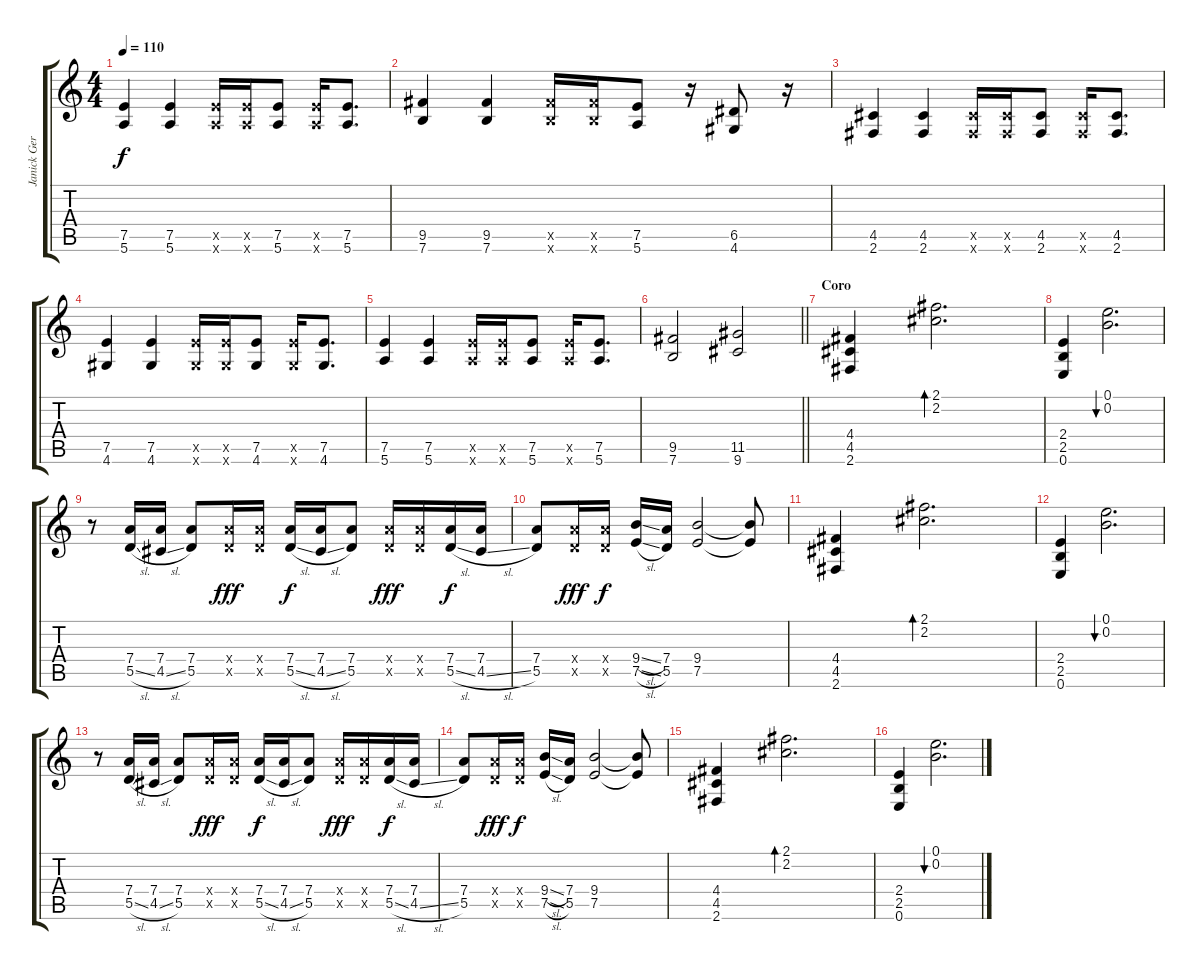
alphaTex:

\track ("Janick Gers" "Janick Ger") {instrument distortionguitar}
\staff {score tabs}
\tuning (E4 B3 G3 D3 A2 E2) {hide}
\ts (4 4)
\tempo 110
\clef g2
\ks c
(7.5 5.6).4{dy f} (7.5 5.6).4 (7.5{x} 5.6{x}).16 (7.5{x} 5.6{x}).16 (7.5 5.6).8 (7.5{x} 5.6{x}).16 (7.5 5.6).8{d} |
(9.5 7.6).4 (9.5 7.6).4 (9.5{x} 7.6{x}).16 (9.5{x} 7.6{x}).16 (7.5 5.6).8 r.16 (6.5 4.6).8 r.16 |
(4.5 2.6).4 (4.5 2.6).4 (4.5{x} 2.6{x}).16 (4.5{x} 2.6{x}).16 (4.5 2.6).8 (4.5{x} 2.6{x}).16 (4.5 2.6).8{d} |
(7.5 4.6).4 (7.5 4.6).4 (7.5{x} 4.6{x}).16 (7.5{x} 4.6{x}).16 (7.5 4.6).8 (7.5{x} 4.6{x}).16 (7.5 4.6).8{d} |
(7.5 5.6).4 (7.5 5.6).4 (7.5{x} 5.6{x}).16 (7.5{x} 5.6{x}).16 (7.5 5.6).8 (7.5{x} 5.6{x}).16 (7.5 5.6).8{d} |
\barLineRight lightlight
(9.5 7.6).2 (11.5 9.6).2 |
\section ("" "Coro")
(4.4 4.5 2.6).4 (2.1 2.2).2{d bd 30} |
(2.4 2.5 0.6).4 (0.1 0.2).2{d bu 30} |
r.8 (7.4 5.5{sl}).16 (7.4 4.5{sl}).16 (7.4 5.5).8 (7.4{x} 5.5{x}).16{dy fff} (7.4{x} 5.5{x}).16 (7.4 5.5{sl}).16{dy f} (7.4 4.5{sl}).16 (7.4 5.5).8 (7.4{x} 5.5{x}).16{dy fff} (7.4{x} 5.5{x}).16 (7.4 5.5{sl}).16{dy f} (7.4 4.5{sl}).16 |
(7.4 5.5).8 (7.4{x} 5.5{x}).16{dy fff} (7.4{x} 5.5{x}).16{dy f} (9.4{sl} 7.5{sl}).16 (7.4 5.5).16 (9.4 7.5).2 (9.4{t} 7.5{t}).8 |
(4.4 4.5 2.6).4 (2.1 2.2).2{d bd 30} |
(2.4 2.5 0.6).4 (0.1 0.2).2{d bu 30} |
r.8 (7.4 5.5{sl}).16 (7.4 4.5{sl}).16 (7.4 5.5).8 (7.4{x} 5.5{x}).16{dy fff} (7.4{x} 5.5{x}).16 (7.4 5.5{sl}).16{dy f} (7.4 4.5{sl}).16 (7.4 5.5).8 (7.4{x} 5.5{x}).16{dy fff} (7.4{x} 5.5{x}).16 (7.4 5.5{sl}).16{dy f} (7.4 4.5{sl}).16 |
(7.4 5.5).8 (7.4{x} 5.5{x}).16{dy fff} (7.4{x} 5.5{x}).16{dy f} (9.4{sl} 7.5{sl}).16 (7.4 5.5).16 (9.4 7.5).2 (9.4{t} 7.5{t}).8 |
(4.4 4.5 2.6).4 (2.1 2.2).2{d bd 30} |
(2.4 2.5 0.6).4 (0.1 0.2).2{d bu 30}
